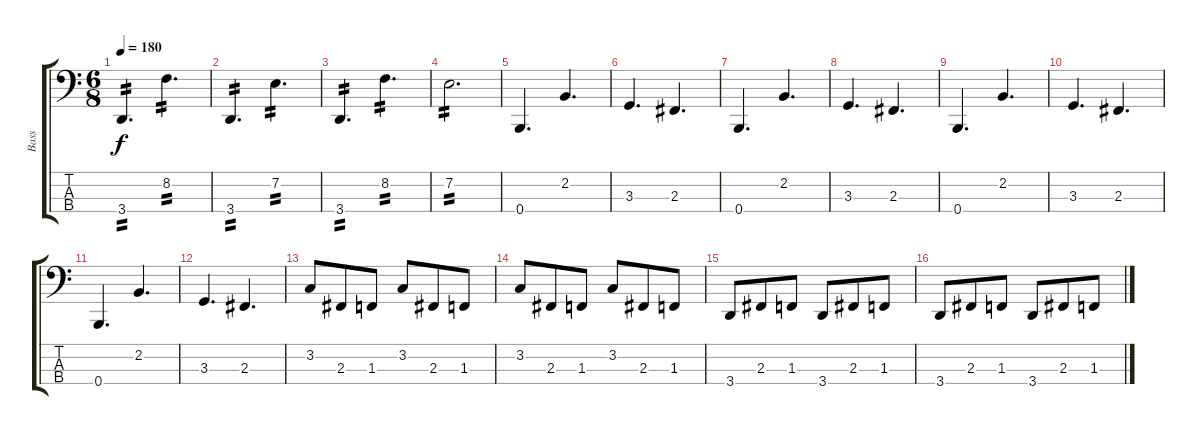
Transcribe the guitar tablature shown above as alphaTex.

\track ("Bass" "Bass") {instrument electricbasspick}
\staff {score tabs}
\tuning (D2 A1 E1 B0) {hide}
\ts (6 8)
\tempo 180
\clef f4
\ks c
3.4.4{d tp 2 dy f} 8.2.4{d tp 2} |
3.4.4{d tp 2} 7.2.4{d tp 2} |
3.4.4{d tp 2} 8.2.4{d tp 2} |
7.2.2{d tp 2} |
0.4.4{d} 2.2.4{d} |
3.3.4{d} 2.3.4{d} |
0.4.4{d} 2.2.4{d} |
3.3.4{d} 2.3.4{d} |
0.4.4{d} 2.2.4{d} |
3.3.4{d} 2.3.4{d} |
0.4.4{d} 2.2.4{d} |
3.3.4{d} 2.3.4{d} |
3.2.8 2.3.8 1.3.8 3.2.8 2.3.8 1.3.8 |
3.2.8 2.3.8 1.3.8 3.2.8 2.3.8 1.3.8 |
3.4.8 2.3.8 1.3.8 3.4.8 2.3.8 1.3.8 |
3.4.8 2.3.8 1.3.8 3.4.8 2.3.8 1.3.8
